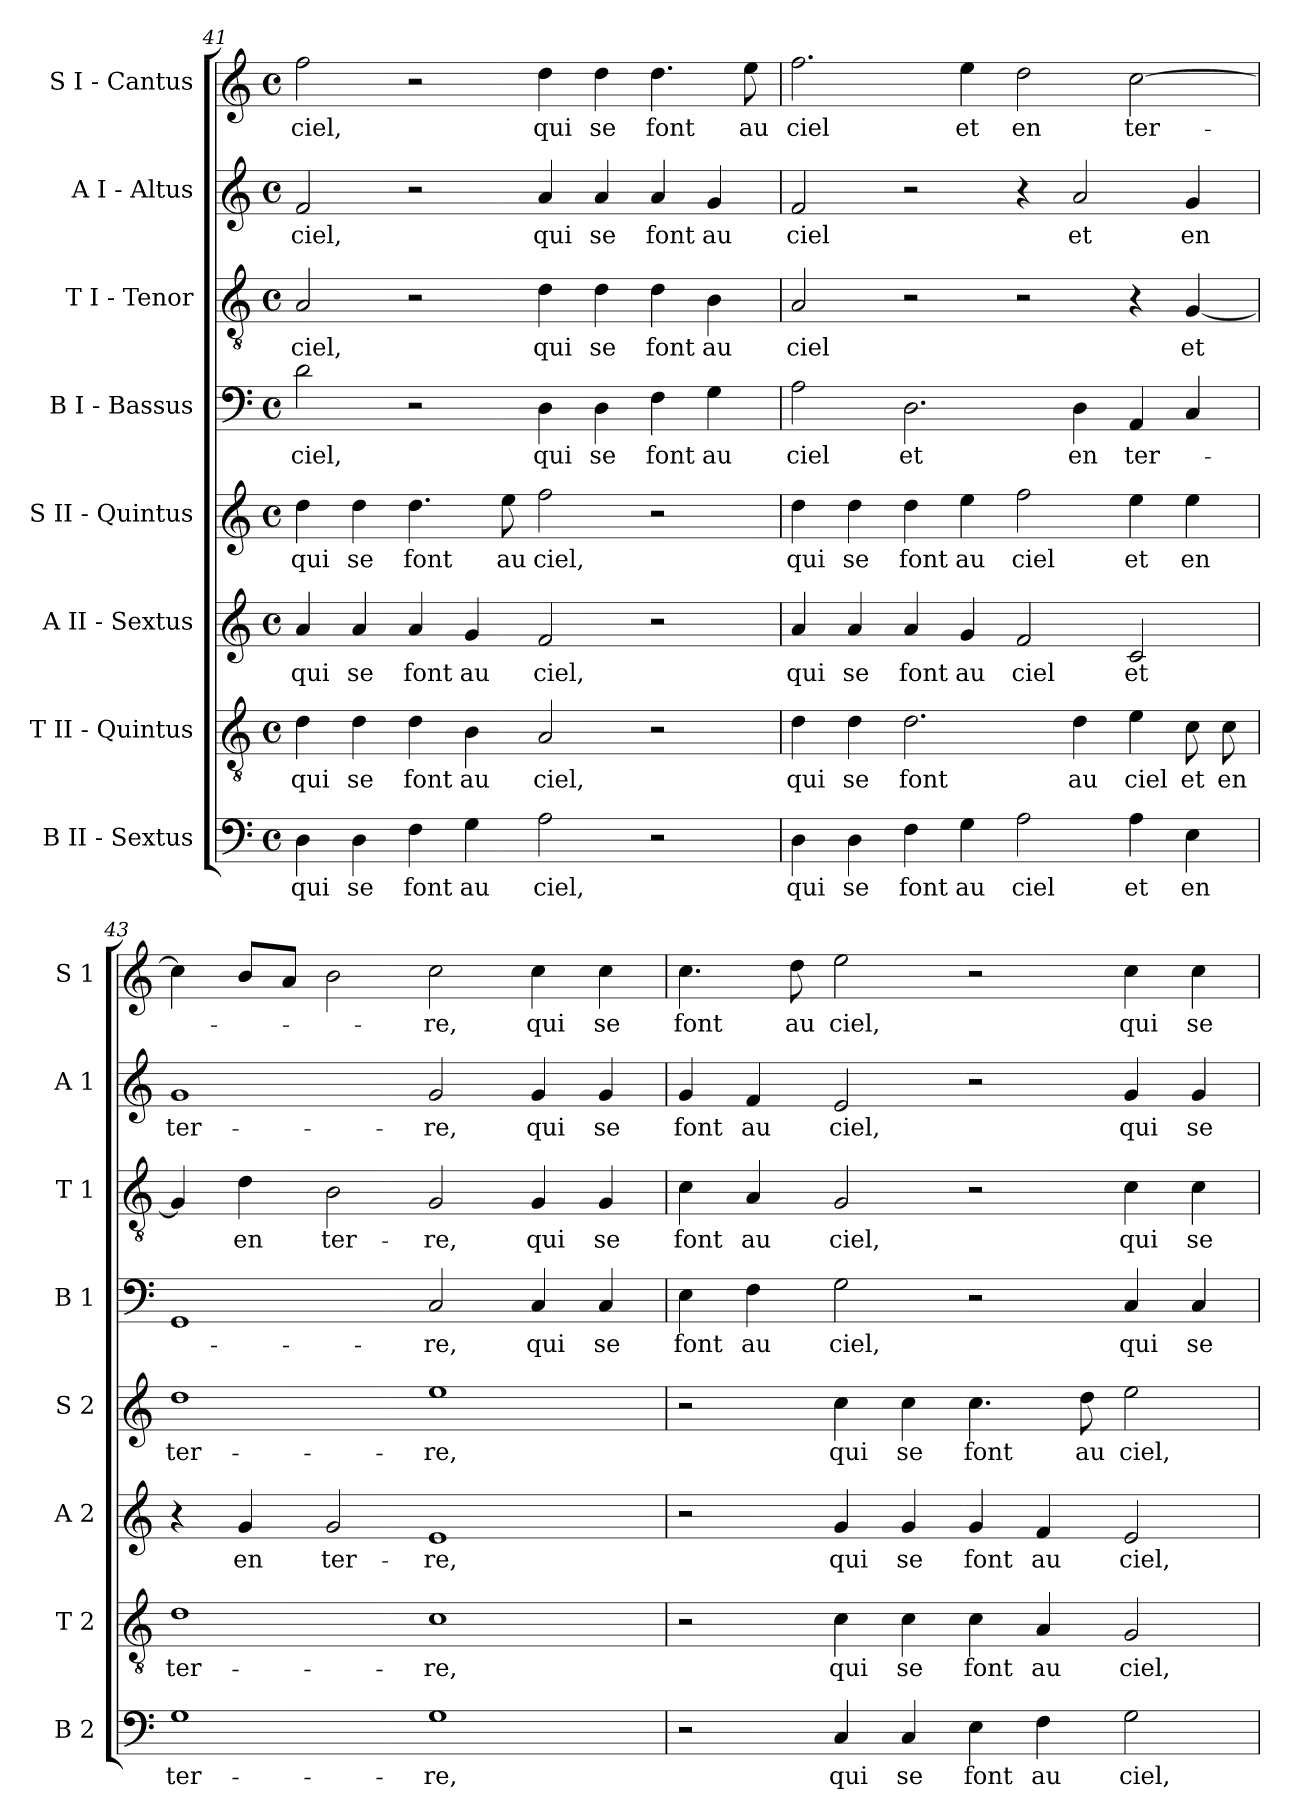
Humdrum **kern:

**kern	**text	**kern	**text	**kern	**text	**kern	**text	**kern	**text	**kern	**text	**kern	**text	**kern	**text
*part8	*part8	*part7	*part7	*part6	*part6	*part5	*part5	*part4	*part4	*part3	*part3	*part2	*part2	*part1	*part1
*staff8	*staff8	*staff7	*staff7	*staff6	*staff6	*staff5	*staff5	*staff4	*staff4	*staff3	*staff3	*staff2	*staff2	*staff1	*staff1
*I"B II - Sextus	*	*I"T II - Quintus	*	*I"A II - Sextus	*	*I"S II - Quintus	*	*I"B I - Bassus	*	*I"T I - Tenor	*	*I"A I - Altus	*	*I"S I - Cantus	*
*I'B 2	*	*I'T 2	*	*I'A 2	*	*I'S 2	*	*I'B 1	*	*I'T 1	*	*I'A 1	*	*I'S 1	*
*clefF4	*	*clefGv2	*	*clefG2	*	*clefG2	*	*clefF4	*	*clefGv2	*	*clefG2	*	*clefG2	*
*k[]	*	*k[]	*	*k[]	*	*k[]	*	*k[]	*	*k[]	*	*k[]	*	*k[]	*
*C:	*	*C:	*	*C:	*	*C:	*	*C:	*	*C:	*	*C:	*	*C:	*
*M4/4	*	*M4/4	*	*M4/4	*	*M4/4	*	*M4/4	*	*M4/4	*	*M4/4	*	*M4/4	*
*met(c)	*	*met(c)	*	*met(c)	*	*met(c)	*	*met(c)	*	*met(c)	*	*met(c)	*	*met(c)	*
=41	=41	=41	=41	=41	=41	=41	=41	=41	=41	=41	=41	=41	=41	=41	=41
!	!LO:LY:b	!	!LO:LY:b	!	!LO:LY:b	!	!LO:LY:b	!	!LO:LY:b	!	!LO:LY:b	!	!LO:LY:b	!	!LO:LY:b
4D\	qui	4d\	qui	4a/	qui	4dd\	qui	2d\	ciel,	2A/	ciel,	2f/	ciel,	2ff\	ciel,
!	!LO:LY:b	!	!LO:LY:b	!	!LO:LY:b	!	!LO:LY:b	!	!	!	!	!	!	!	!
4D\	se	4d\	se	4a/	se	4dd\	se	.	.	.	.	.	.	.	.
!	!LO:LY:b	!	!LO:LY:b	!	!LO:LY:b	!	!LO:LY:b	!	!	!	!	!	!	!	!
4F\	font	4d\	font	4a/	font	4.dd\	font	2r	.	2r	.	2r	.	2r	.
!	!LO:LY:b	!	!LO:LY:b	!	!LO:LY:b	!	!	!	!	!	!	!	!	!	!
4G\	au	4B\	au	4g/	au	.	.	.	.	.	.	.	.	.	.
!	!	!	!	!	!	!	!LO:LY:b	!	!	!	!	!	!	!	!
.	.	.	.	.	.	8ee\	au	.	.	.	.	.	.	.	.
!	!LO:LY:b	!	!LO:LY:b	!	!LO:LY:b	!	!LO:LY:b	!	!LO:LY:b	!	!LO:LY:b	!	!LO:LY:b	!	!LO:LY:b
2A\	ciel,	2A/	ciel,	2f/	ciel,	2ff\	ciel,	4D\	qui	4d\	qui	4a/	qui	4dd\	qui
!	!	!	!	!	!	!	!	!	!LO:LY:b	!	!LO:LY:b	!	!LO:LY:b	!	!LO:LY:b
.	.	.	.	.	.	.	.	4D\	se	4d\	se	4a/	se	4dd\	se
!	!	!	!	!	!	!	!	!	!LO:LY:b	!	!LO:LY:b	!	!LO:LY:b	!	!LO:LY:b
2r	.	2r	.	2r	.	2r	.	4F\	font	4d\	font	4a/	font	4.dd\	font
!	!	!	!	!	!	!	!	!	!LO:LY:b	!	!LO:LY:b	!	!LO:LY:b	!	!
.	.	.	.	.	.	.	.	4G\	au	4B\	au	4g/	au	.	.
!	!	!	!	!	!	!	!	!	!	!	!	!	!	!	!LO:LY:b
.	.	.	.	.	.	.	.	.	.	.	.	.	.	8ee\	au
!!LO:LB:g=z
=42	=42	=42	=42	=42	=42	=42	=42	=42	=42	=42	=42	=42	=42	=42	=42
!	!LO:LY:b	!	!LO:LY:b	!	!LO:LY:b	!	!LO:LY:b	!	!LO:LY:b	!	!LO:LY:b	!	!LO:LY:b	!	!LO:LY:b
4D\	qui	4d\	qui	4a/	qui	4dd\	qui	2A\	ciel	2A/	ciel	2f/	ciel	2.ff\	ciel
!	!LO:LY:b	!	!LO:LY:b	!	!LO:LY:b	!	!LO:LY:b	!	!	!	!	!	!	!	!
4D\	se	4d\	se	4a/	se	4dd\	se	.	.	.	.	.	.	.	.
!	!LO:LY:b	!	!LO:LY:b	!	!LO:LY:b	!	!LO:LY:b	!	!LO:LY:b	!	!	!	!	!	!
4F\	font	2.d\	font	4a/	font	4dd\	font	2.D\	et	2r	.	2r	.	.	.
!	!LO:LY:b	!	!	!	!LO:LY:b	!	!LO:LY:b	!	!	!	!	!	!	!	!LO:LY:b
4G\	au	.	.	4g/	au	4ee\	au	.	.	.	.	.	.	4ee\	et
!	!LO:LY:b	!	!	!	!LO:LY:b	!	!LO:LY:b	!	!	!	!	!	!	!	!LO:LY:b
2A\	ciel	.	.	2f/	ciel	2ff\	ciel	.	.	2r	.	4r	.	2dd\	en
!	!	!	!LO:LY:b	!	!	!	!	!	!LO:LY:b	!	!	!	!LO:LY:b	!	!
.	.	4d\	au	.	.	.	.	4D\	en	.	.	2a/	et	.	.
!	!LO:LY:b	!	!LO:LY:b	!	!LO:LY:b	!	!LO:LY:b	!	!LO:LY:b	!	!	!	!	!	!LO:LY:b
4A\	et	4e\	ciel	2c/	et	4ee\	et	4AA/	ter-	4r	.	.	.	[2cc\	ter-
!	!LO:LY:b	!	!LO:LY:b	!	!	!	!LO:LY:b	!	!	!	!LO:LY:b	!	!LO:LY:b	!	!
4E\	en	8c\	et	.	.	4ee\	en	4C/	.	[4G/	et	4g/	en	.	.
!	!	!	!LO:LY:b	!	!	!	!	!	!	!	!	!	!	!	!
.	.	8c\	en	.	.	.	.	.	.	.	.	.	.	.	.
=43	=43	=43	=43	=43	=43	=43	=43	=43	=43	=43	=43	=43	=43	=43	=43
!	!LO:LY:b	!	!LO:LY:b	!	!	!	!LO:LY:b	!	!	!	!	!	!LO:LY:b	!	!
1G	ter-	1d	ter-	4r	.	1dd	ter-	1GG	.	4G/]	.	1g	ter-	4cc\]	.
!	!	!	!	!	!LO:LY:b	!	!	!	!	!	!LO:LY:b	!	!	!	!
.	.	.	.	4g/	en	.	.	.	.	4d\	en	.	.	8b/L	.
.	.	.	.	.	.	.	.	.	.	.	.	.	.	8a/J	.
!	!	!	!	!	!LO:LY:b	!	!	!	!	!	!LO:LY:b	!	!	!	!
.	.	.	.	2g/	ter-	.	.	.	.	2B\	ter-	.	.	2b\	.
!	!LO:LY:b	!	!LO:LY:b	!	!LO:LY:b	!	!LO:LY:b	!	!LO:LY:b	!	!LO:LY:b	!	!LO:LY:b	!	!LO:LY:b
1G	-re,	1c	-re,	1e	-re,	1ee	-re,	2C/	-re,	2G/	-re,	2g/	-re,	2cc\	-re,
!	!	!	!	!	!	!	!	!	!LO:LY:b	!	!LO:LY:b	!	!LO:LY:b	!	!LO:LY:b
.	.	.	.	.	.	.	.	4C/	qui	4G/	qui	4g/	qui	4cc\	qui
!	!	!	!	!	!	!	!	!	!LO:LY:b	!	!LO:LY:b	!	!LO:LY:b	!	!LO:LY:b
.	.	.	.	.	.	.	.	4C/	se	4G/	se	4g/	se	4cc\	se
=44	=44	=44	=44	=44	=44	=44	=44	=44	=44	=44	=44	=44	=44	=44	=44
!	!	!	!	!	!	!	!	!	!LO:LY:b	!	!LO:LY:b	!	!LO:LY:b	!	!LO:LY:b
2r	.	2r	.	2r	.	2r	.	4E\	font	4c\	font	4g/	font	4.cc\	font
!	!	!	!	!	!	!	!	!	!LO:LY:b	!	!LO:LY:b	!	!LO:LY:b	!	!
.	.	.	.	.	.	.	.	4F\	au	4A/	au	4f/	au	.	.
!	!	!	!	!	!	!	!	!	!	!	!	!	!	!	!LO:LY:b
.	.	.	.	.	.	.	.	.	.	.	.	.	.	8dd\	au
!	!LO:LY:b	!	!LO:LY:b	!	!LO:LY:b	!	!LO:LY:b	!	!LO:LY:b	!	!LO:LY:b	!	!LO:LY:b	!	!LO:LY:b
4C/	qui	4c\	qui	4g/	qui	4cc\	qui	2G\	ciel,	2G/	ciel,	2e/	ciel,	2ee\	ciel,
!	!LO:LY:b	!	!LO:LY:b	!	!LO:LY:b	!	!LO:LY:b	!	!	!	!	!	!	!	!
4C/	se	4c\	se	4g/	se	4cc\	se	.	.	.	.	.	.	.	.
!	!LO:LY:b	!	!LO:LY:b	!	!LO:LY:b	!	!LO:LY:b	!	!	!	!	!	!	!	!
4E\	font	4c\	font	4g/	font	4.cc\	font	2r	.	2r	.	2r	.	2r	.
!	!LO:LY:b	!	!LO:LY:b	!	!LO:LY:b	!	!	!	!	!	!	!	!	!	!
4F\	au	4A/	au	4f/	au	.	.	.	.	.	.	.	.	.	.
!	!	!	!	!	!	!	!LO:LY:b	!	!	!	!	!	!	!	!
.	.	.	.	.	.	8dd\	au	.	.	.	.	.	.	.	.
!	!LO:LY:b	!	!LO:LY:b	!	!LO:LY:b	!	!LO:LY:b	!	!LO:LY:b	!	!LO:LY:b	!	!LO:LY:b	!	!LO:LY:b
2G\	ciel,	2G/	ciel,	2e/	ciel,	2ee\	ciel,	4C/	qui	4c\	qui	4g/	qui	4cc\	qui
!	!	!	!	!	!	!	!	!	!LO:LY:b	!	!LO:LY:b	!	!LO:LY:b	!	!LO:LY:b
.	.	.	.	.	.	.	.	4C/	se	4c\	se	4g/	se	4cc\	se
=	=	=	=	=	=	=	=	=	=	=	=	=	=	=	=
*-	*-	*-	*-	*-	*-	*-	*-	*-	*-	*-	*-	*-	*-	*-	*-
